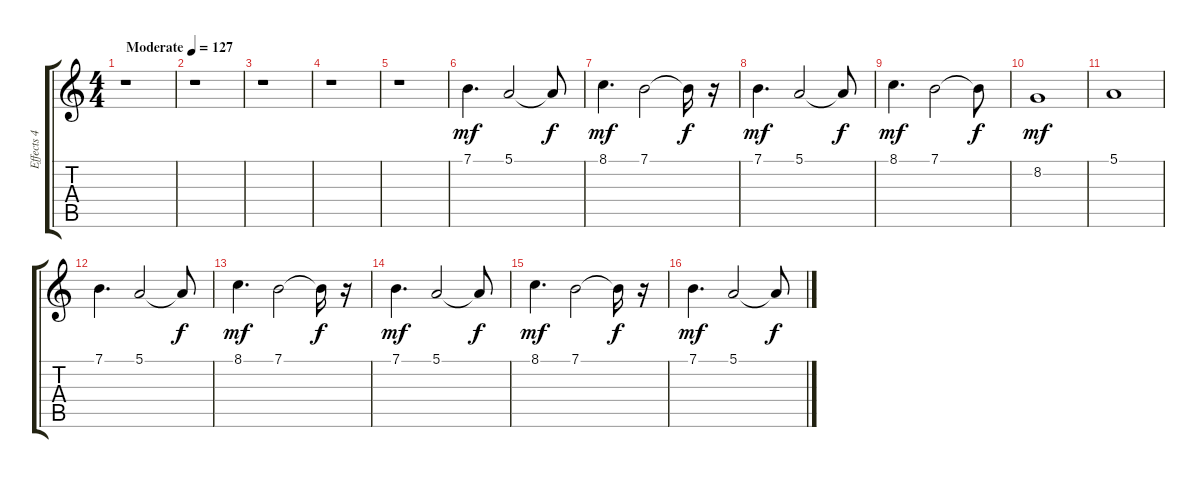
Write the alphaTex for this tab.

\track ("Effects 4" "Effects 4") {instrument pad5bowed}
\staff {score tabs}
\tuning (E4 B3 G3 D3 A2 E2) {hide}
\ts (4 4)
\tempo (127 "Moderate")
\clef g2
\ks c
r.1{dy mf instrument pad5bowed} |
r.1 |
r.1 |
r.1 |
r.1 |
7.1.4{d} 5.1.2 5.1{t}.8{dy f} |
8.1.4{d dy mf} 7.1.2 7.1{t}.16{dy f} r.16 |
7.1.4{d dy mf} 5.1.2 5.1{t}.8{dy f} |
8.1.4{d dy mf} 7.1.2 7.1{t}.8{dy f} |
8.2.1{dy mf} |
5.1.1 |
7.1.4{d} 5.1.2 5.1{t}.8{dy f} |
8.1.4{d dy mf} 7.1.2 7.1{t}.16{dy f} r.16 |
7.1.4{d dy mf} 5.1.2 5.1{t}.8{dy f} |
8.1.4{d dy mf} 7.1.2 7.1{t}.16{dy f} r.16 |
7.1.4{d dy mf} 5.1.2 5.1{t}.8{dy f}
